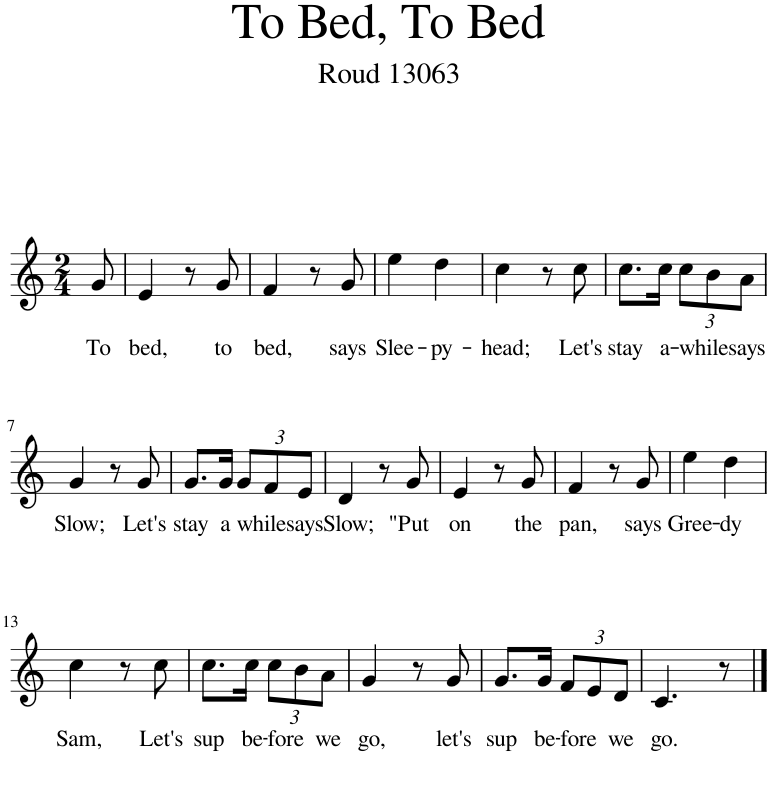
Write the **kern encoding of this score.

**kern	**text
*part1	*part1
*staff1	*staff1
*I"Piano	*
*I'Pno.	*
*clefG2	*
*k[]	*
*M2/4	*
=1	=1
!	!LO:LY:b
8g/	To
=2	=2
!	!LO:LY:b
4e/	bed,
8r	.
!	!LO:LY:b
8g/	to
=3	=3
!	!LO:LY:b
4f/	bed,
8r	.
!	!LO:LY:b
8g/	says
=4	=4
!	!LO:LY:b
4ee\	Slee-
!	!LO:LY:b
4dd\	-py-
=5	=5
!	!LO:LY:b
4cc\	-head;
8r	.
!	!LO:LY:b
8cc\	Let's
=6	=6
!	!LO:LY:b
8.cc\L	stay
!	!LO:LY:b
16cc\Jk	a-
*Xbrackettup	*
!	!LO:LY:b
12cc\L	-while
12b\	.
!	!LO:LY:b
12a\J	says
!!LO:LB:g=z
=7	=7
!	!LO:LY:b
4g/	Slow;
8r	.
!	!LO:LY:b
8g/	Let's
=8	=8
!	!LO:LY:b
8.g/L	stay
!	!LO:LY:b
16g/Jk	a
!	!LO:LY:b
12g/L	while
12f/	.
!	!LO:LY:b
12e/J	says
=9	=9
!	!LO:LY:b
4d/	Slow;
8r	.
!	!LO:LY:b
8g/	"Put
=10	=10
!	!LO:LY:b
4e/	on
8r	.
!	!LO:LY:b
8g/	the
=11	=11
!	!LO:LY:b
4f/	pan,
8r	.
!	!LO:LY:b
8g/	says
=12	=12
!	!LO:LY:b
4ee\	Gree-
!	!LO:LY:b
4dd\	-dy
!!LO:LB:g=z
=13	=13
!	!LO:LY:b
4cc\	Sam,
8r	.
!	!LO:LY:b
8cc\	Let's
=14	=14
!	!LO:LY:b
8.cc\L	sup
!	!LO:LY:b
16cc\Jk	be-
!	!LO:LY:b
12cc\L	-fore
12b\	.
!	!LO:LY:b
12a\J	we
=15	=15
!	!LO:LY:b
4g/	go,
8r	.
!	!LO:LY:b
8g/	let's
=16	=16
!	!LO:LY:b
8.g/L	sup
!	!LO:LY:b
16g/Jk	be-
!	!LO:LY:b
12f/L	-fore
12e/	.
!	!LO:LY:b
12d/J	we
=17	=17
!	!LO:LY:b
4.c/	go.
8r	.
==	==
*-	*-
